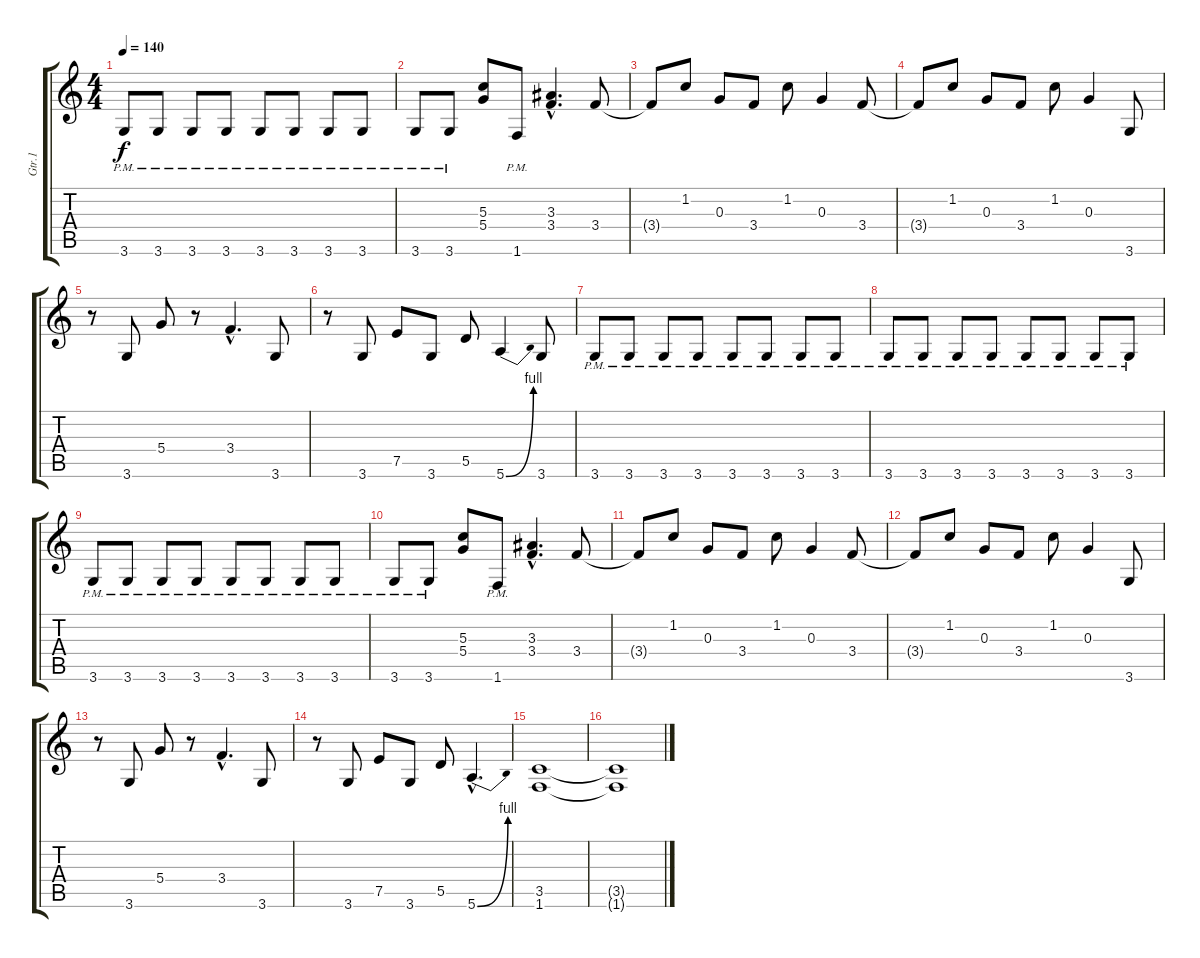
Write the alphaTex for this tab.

\track ("Gtr.1" "Gtr.1") {instrument overdrivenguitar}
\staff {score tabs}
\tuning (E4 B3 G3 D3 A2 E2) {hide}
\ts (4 4)
\tempo 140
\clef g2
\ks c
3.6{pm}.8{dy f} 3.6{pm}.8 3.6{pm}.8 3.6{pm}.8 3.6{pm}.8 3.6{pm}.8 3.6{pm}.8 3.6{pm}.8 |
3.6{pm}.8 3.6{pm}.8 (5.3 5.4).8 1.6{pm}.8 (3.3{hac} 3.4{hac}).4{d} 3.4.8 |
3.4{t}.8 1.2.8 0.3.8 3.4.8 1.2.8 0.3.4 3.4.8 |
3.4{t}.8 1.2.8 0.3.8 3.4.8 1.2.8 0.3.4 3.6.8 |
r.8 3.6.8 5.4.8 r.8 3.4{hac}.4{d} 3.6.8 |
r.8 3.6.8 7.5.8 3.6.8 5.5.8 5.6{be (bend 0 0 60 4)}.4 3.6.8 |
3.6{pm}.8 3.6{pm}.8 3.6{pm}.8 3.6{pm}.8 3.6{pm}.8 3.6{pm}.8 3.6{pm}.8 3.6{pm}.8 |
3.6{pm}.8 3.6{pm}.8 3.6{pm}.8 3.6{pm}.8 3.6{pm}.8 3.6{pm}.8 3.6{pm}.8 3.6{pm}.8 |
3.6{pm}.8 3.6{pm}.8 3.6{pm}.8 3.6{pm}.8 3.6{pm}.8 3.6{pm}.8 3.6{pm}.8 3.6{pm}.8 |
3.6{pm}.8 3.6{pm}.8 (5.3 5.4).8 1.6{pm}.8 (3.3{hac} 3.4{hac}).4{d} 3.4.8 |
3.4{t}.8 1.2.8 0.3.8 3.4.8 1.2.8 0.3.4 3.4.8 |
3.4{t}.8 1.2.8 0.3.8 3.4.8 1.2.8 0.3.4 3.6.8 |
r.8 3.6.8 5.4.8 r.8 3.4{hac}.4{d} 3.6.8 |
r.8 3.6.8 7.5.8 3.6.8 5.5.8 5.6{be (bend 0 0 60 4) hac}.4{d} |
(3.5 1.6).1 |
(3.5{t} 1.6{t}).1
